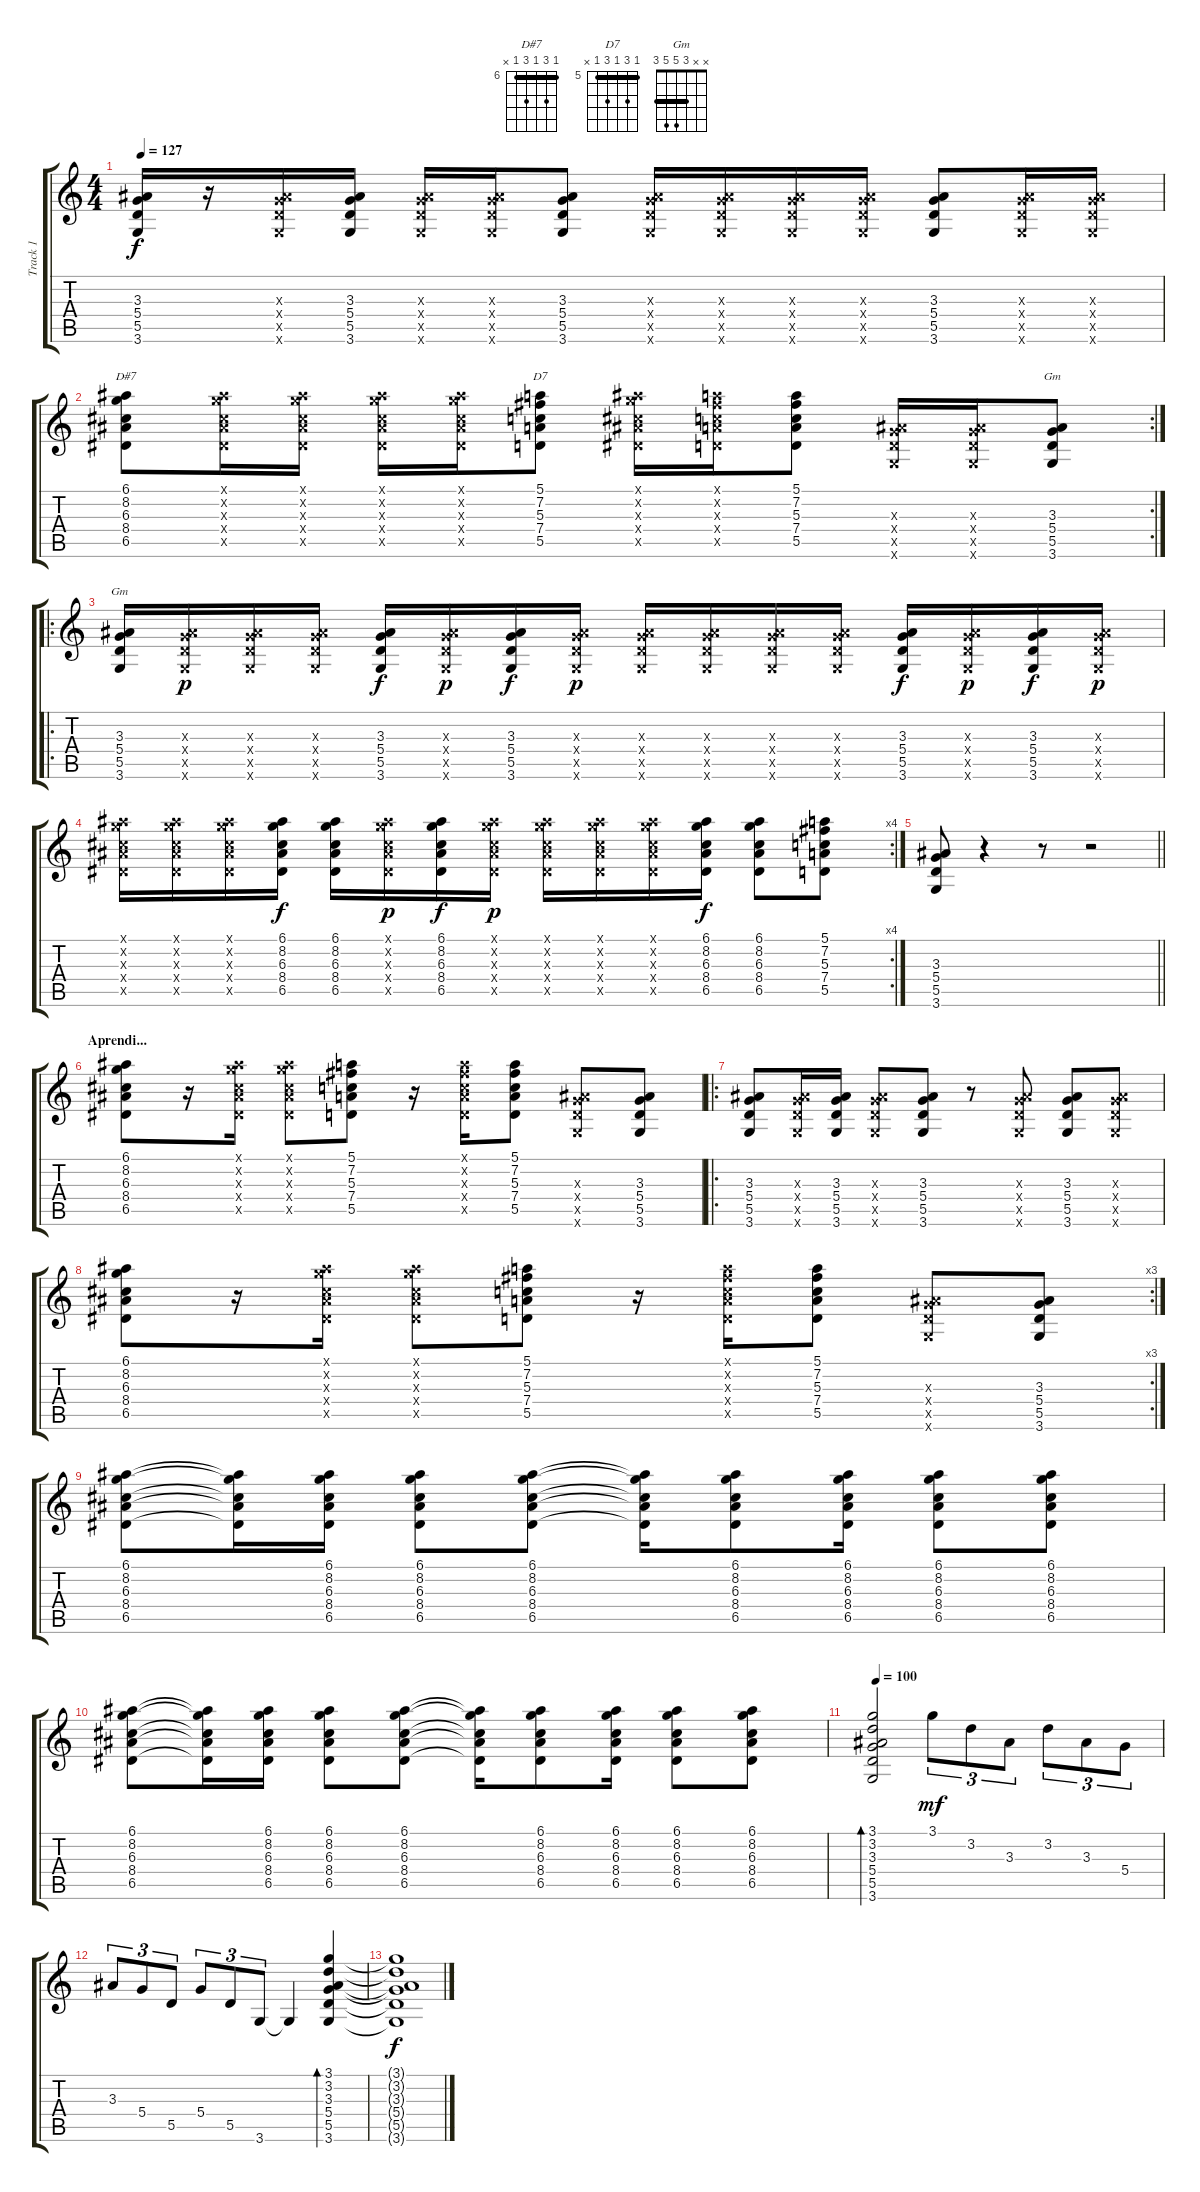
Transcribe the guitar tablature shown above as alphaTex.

\track ("Track 1" "Track 1") {instrument acousticguitarsteel}
\staff {score tabs}
\tuning (E4 B3 G3 D3 A2 E2) {hide}
\chord ("D#7" 6 8 6 8 6 x) {firstfret 6 barre 6}
\chord ("D7" 5 7 5 7 5 x) {firstfret 5 barre 5}
\chord ("Gm" 3 3 3 5 5 3) {barre 3}
\chord ("Gm" x x 3 5 5 3) {barre 3}
\ts (4 4)
\tempo 127
\clef g2
\ks c
(3.3 5.4 5.5 3.6).16{dy f} r.16 (3.3{x} 5.4{x} 5.5{x} 3.6{x}).16 (3.3 5.4 5.5 3.6).16 (3.3{x} 5.4{x} 5.5{x} 3.6{x}).16 (3.3{x} 5.4{x} 5.5{x} 3.6{x}).16 (3.3 5.4 5.5 3.6).8 (3.3{x} 5.4{x} 5.5{x} 3.6{x}).16 (3.3{x} 5.4{x} 5.5{x} 3.6{x}).16 (3.3{x} 5.4{x} 5.5{x} 3.6{x}).16 (3.3{x} 5.4{x} 5.5{x} 3.6{x}).16 (3.3 5.4 5.5 3.6).8 (3.3{x} 5.4{x} 5.5{x} 3.6{x}).16 (3.3{x} 5.4{x} 5.5{x} 3.6{x}).16 |
\rc 2
(6.1 8.2 6.3 8.4 6.5).8{ch "D#7"} (6.1{x} 8.2{x} 6.3{x} 8.4{x} 6.5{x}).16 (6.1{x} 8.2{x} 6.3{x} 8.4{x} 6.5{x}).16 (6.1{x} 8.2{x} 6.3{x} 8.4{x} 6.5{x}).16 (6.1{x} 8.2{x} 6.3{x} 8.4{x} 6.5{x}).16 (5.1 7.2 5.3 7.4 5.5).8{ch "D7"} (6.1{x} 8.2{x} 6.3{x} 8.4{x} 6.5{x}).16 (5.1{x} 7.2{x} 5.3{x} 7.4{x} 5.5{x}).16 (5.1 7.2 5.3 7.4 5.5).8 (3.3{x} 5.4{x} 5.5{x} 3.6{x}).16 (3.3{x} 5.4{x} 5.5{x} 3.6{x}).16 (3.3 5.4 5.5 3.6).8{ch "Gm"} |
\ro
(3.3 5.4 5.5 3.6).16{ch "Gm"} (3.3{x} 5.4{x} 5.5{x} 3.6{x}).16{dy p} (3.3{x} 5.4{x} 5.5{x} 3.6{x}).16 (3.3{x} 5.4{x} 5.5{x} 3.6{x}).16 (3.3 5.4 5.5 3.6).16{dy f} (3.3{x} 5.4{x} 5.5{x} 3.6{x}).16{dy p} (3.3 5.4 5.5 3.6).16{dy f} (3.3{x} 5.4{x} 5.5{x} 3.6{x}).16{dy p} (3.3{x} 5.4{x} 5.5{x} 3.6{x}).16 (3.3{x} 5.4{x} 5.5{x} 3.6{x}).16 (3.3{x} 5.4{x} 5.5{x} 3.6{x}).16 (3.3{x} 5.4{x} 5.5{x} 3.6{x}).16 (3.3 5.4 5.5 3.6).16{dy f} (3.3{x} 5.4{x} 5.5{x} 3.6{x}).16{dy p} (3.3 5.4 5.5 3.6).16{dy f} (3.3{x} 5.4{x} 5.5{x} 3.6{x}).16{dy p} |
\rc 4
(6.1{x} 8.2{x} 6.3{x} 8.4{x} 6.5{x}).16 (6.1{x} 8.2{x} 6.3{x} 8.4{x} 6.5{x}).16 (6.1{x} 8.2{x} 6.3{x} 8.4{x} 6.5{x}).16 (6.1 8.2 6.3 8.4 6.5).16{dy f} (6.1 8.2 6.3 8.4 6.5).16 (6.1{x} 8.2{x} 6.3{x} 8.4{x} 6.5{x}).16{dy p} (6.1 8.2 6.3 8.4 6.5).16{dy f} (6.1{x} 8.2{x} 6.3{x} 8.4{x} 6.5{x}).16{dy p} (6.1{x} 8.2{x} 6.3{x} 8.4{x} 6.5{x}).16 (6.1{x} 8.2{x} 6.3{x} 8.4{x} 6.5{x}).16 (6.1{x} 8.2{x} 6.3{x} 8.4{x} 6.5{x}).16 (6.1 8.2 6.3 8.4 6.5).16{dy f} (6.1 8.2 6.3 8.4 6.5).8 (5.1 7.2 5.3 7.4 5.5).8 |
\barLineRight lightlight
(3.3 5.4 5.5 3.6).8 r.4 r.8 r.2 |
\section ("" "Aprendi...")
(6.1 8.2 6.3 8.4 6.5).8 r.16 (6.1{x} 8.2{x} 6.3{x} 8.4{x} 6.5{x}).16 (6.1{x} 8.2{x} 6.3{x} 8.4{x} 6.5{x}).8 (5.1 7.2 5.3 7.4 5.5).8 r.16 (5.1{x} 7.2{x} 5.3{x} 7.4{x} 5.5{x}).16 (5.1 7.2 5.3 7.4 5.5).8 (3.3{x} 5.4{x} 5.5{x} 3.6{x}).8 (3.3 5.4 5.5 3.6).8 |
\ro
(3.3 5.4 5.5 3.6).8 (3.3{x} 5.4{x} 5.5{x} 3.6{x}).16 (3.3 5.4 5.5 3.6).16 (3.3{x} 5.4{x} 5.5{x} 3.6{x}).8 (3.3 5.4 5.5 3.6).8 r.8 (3.3{x} 5.4{x} 5.5{x} 3.6{x}).8 (3.3 5.4 5.5 3.6).8 (3.3{x} 5.4{x} 5.5{x} 3.6{x}).8 |
\rc 3
(6.1 8.2 6.3 8.4 6.5).8 r.16 (6.1{x} 8.2{x} 6.3{x} 8.4{x} 6.5{x}).16 (6.1{x} 8.2{x} 6.3{x} 8.4{x} 6.5{x}).8 (5.1 7.2 5.3 7.4 5.5).8 r.16 (5.1{x} 7.2{x} 5.3{x} 7.4{x} 5.5{x}).16 (5.1 7.2 5.3 7.4 5.5).8 (3.3{x} 5.4{x} 5.5{x} 3.6{x}).8 (3.3 5.4 5.5 3.6).8 |
(6.1 8.2 6.3 8.4 6.5).8 (6.1{t} 8.2{t} 6.3{t} 8.4{t} 6.5{t}).16 (6.1 8.2 6.3 8.4 6.5).16 (6.1 8.2 6.3 8.4 6.5).8 (6.1 8.2 6.3 8.4 6.5).8 (6.1{t} 8.2{t} 6.3{t} 8.4{t} 6.5{t}).16 (6.1 8.2 6.3 8.4 6.5).8 (6.1 8.2 6.3 8.4 6.5).16 (6.1 8.2 6.3 8.4 6.5).8 (6.1 8.2 6.3 8.4 6.5).8 |
(6.1 8.2 6.3 8.4 6.5).8 (6.1{t} 8.2{t} 6.3{t} 8.4{t} 6.5{t}).16 (6.1 8.2 6.3 8.4 6.5).16 (6.1 8.2 6.3 8.4 6.5).8 (6.1 8.2 6.3 8.4 6.5).8 (6.1{t} 8.2{t} 6.3{t} 8.4{t} 6.5{t}).16 (6.1 8.2 6.3 8.4 6.5).8 (6.1 8.2 6.3 8.4 6.5).16 (6.1 8.2 6.3 8.4 6.5).8 (6.1 8.2 6.3 8.4 6.5).8 |
\tempo 100
(3.1 3.2 3.3 5.4 5.5 3.6).2{bd 240} 3.1.8{tu (3 2) dy mf} 3.2.8{tu (3 2)} 3.3.8{tu (3 2)} 3.2.8{tu (3 2)} 3.3.8{tu (3 2)} 5.4.8{tu (3 2)} |
3.3.8{tu (3 2)} 5.4.8{tu (3 2)} 5.5.8{tu (3 2)} 5.4.8{tu (3 2)} 5.5.8{tu (3 2)} 3.6.8{tu (3 2)} 3.6{t}.4 (3.1 3.2 3.3 5.4 5.5 3.6).4{bd 480} |
(3.1{t} 3.2{t} 3.3{t} 5.4{t} 5.5{t} 3.6{t}).1{dy f}
